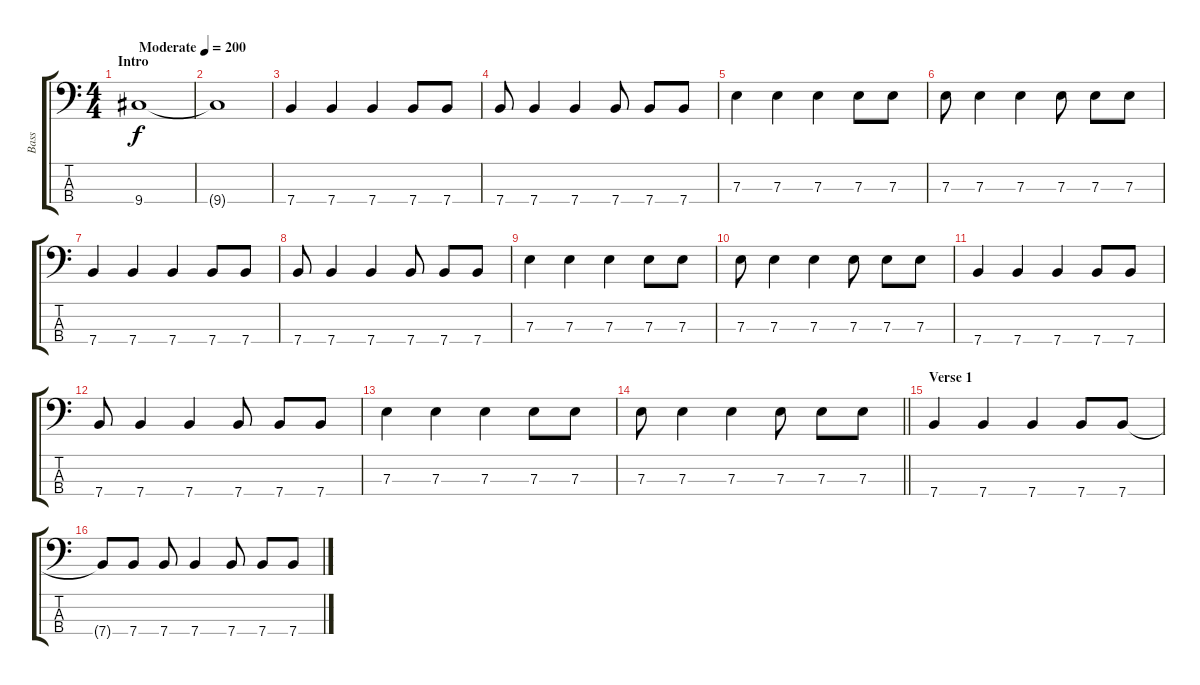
\track ("Bass" "Bass") {instrument electricbasspick}
\staff {score tabs}
\tuning (G2 D2 A1 E1) {hide}
\ts (4 4)
\section ("" "Intro")
\tempo (200 "Moderate")
\clef f4
\ks c
9.4.1{dy f instrument electricbasspick} |
9.4{t}.1 |
7.4.4 7.4.4 7.4.4 7.4.8 7.4.8 |
7.4.8 7.4.4 7.4.4 7.4.8 7.4.8 7.4.8 |
7.3.4 7.3.4 7.3.4 7.3.8 7.3.8 |
7.3.8 7.3.4 7.3.4 7.3.8 7.3.8 7.3.8 |
7.4.4 7.4.4 7.4.4 7.4.8 7.4.8 |
7.4.8 7.4.4 7.4.4 7.4.8 7.4.8 7.4.8 |
7.3.4 7.3.4 7.3.4 7.3.8 7.3.8 |
7.3.8 7.3.4 7.3.4 7.3.8 7.3.8 7.3.8 |
7.4.4 7.4.4 7.4.4 7.4.8 7.4.8 |
7.4.8 7.4.4 7.4.4 7.4.8 7.4.8 7.4.8 |
7.3.4 7.3.4 7.3.4 7.3.8 7.3.8 |
\barLineRight lightlight
7.3.8 7.3.4 7.3.4 7.3.8 7.3.8 7.3.8 |
\section ("" "Verse 1")
7.4.4 7.4.4 7.4.4 7.4.8 7.4.8 |
7.4{t}.8 7.4.8 7.4.8 7.4.4 7.4.8 7.4.8 7.4.8
